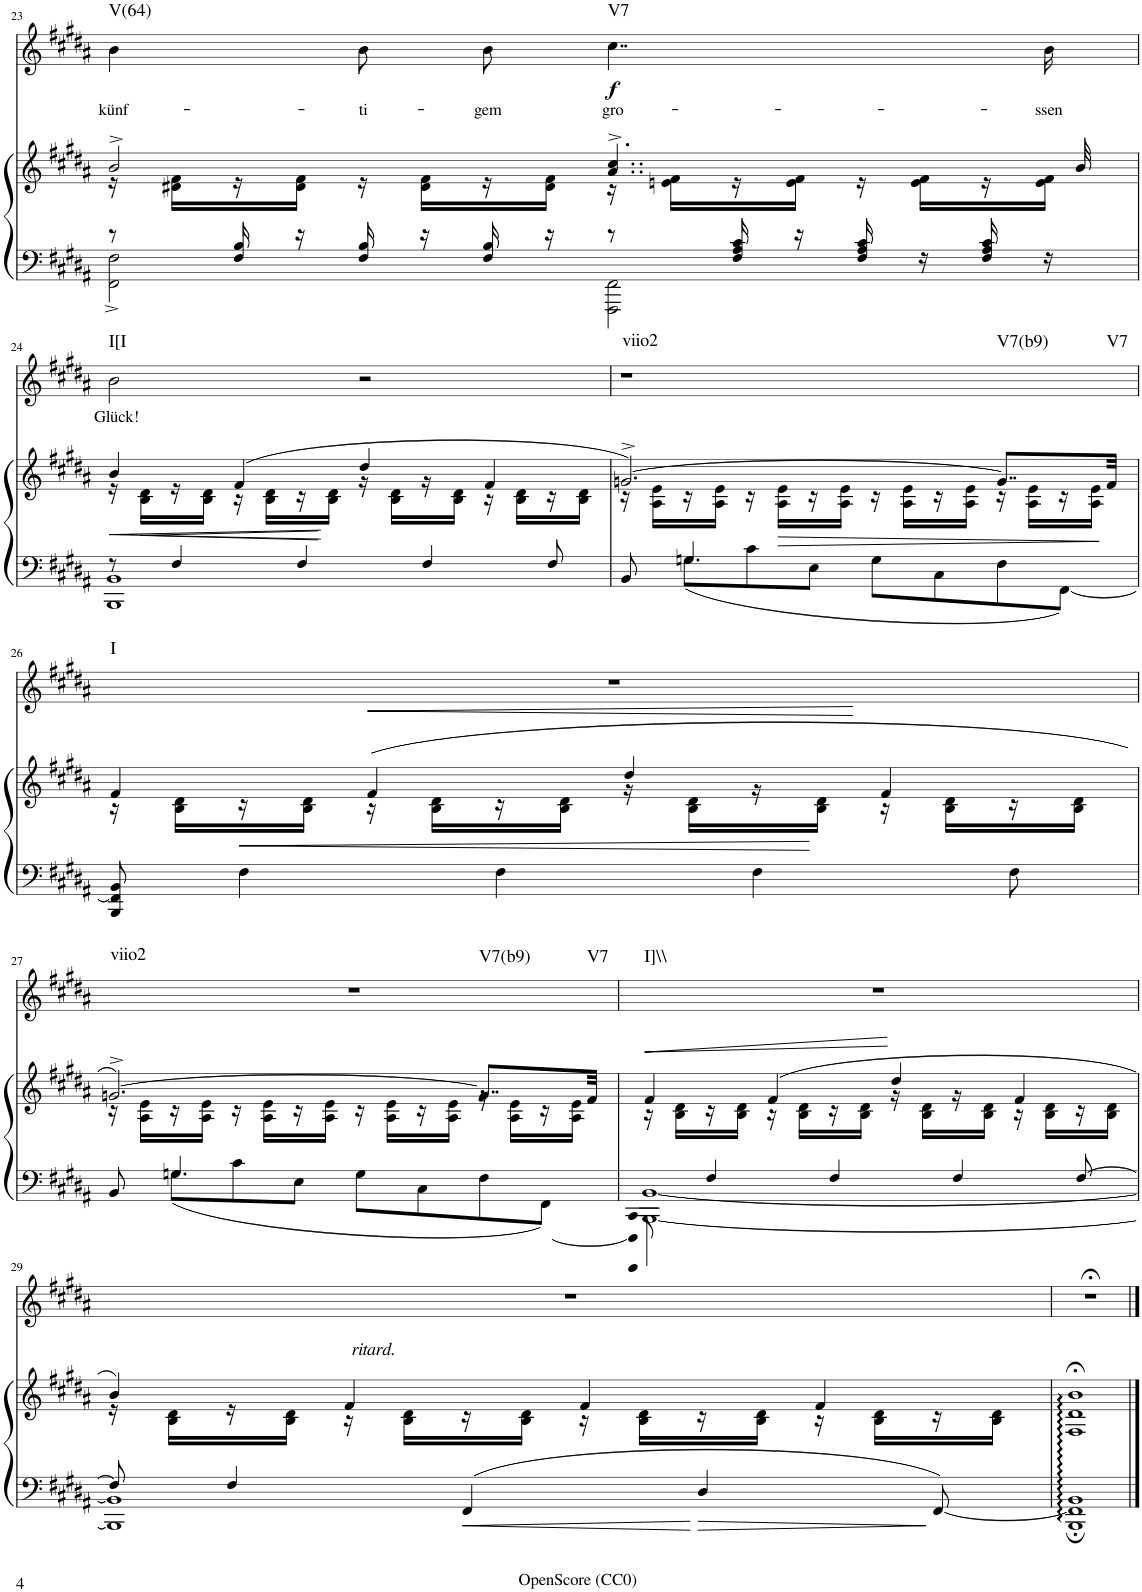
**kern	**kern	**dynam	**kern	**text	**dynam	**harte
*part2	*part2	*part2	*part1	*part1	*part1	*part1
*staff3	*staff2	*staff2/3	*staff1	*staff1	*staff1	*
*I"Piano	*	*	*I"Voice	*	*	*
*I'Pno	*	*	*	*	*	*
!!LO:PB:g=z
*clefF4	*clefG2	*	*clefG2	*	*	*
*k[f#c#g#d#a#]	*k[f#c#g#d#a#]	*	*k[f#c#g#d#a#]	*	*	*
*M4/4	*M4/4	*	*M4/4	*	*	*
*met(c)	*met(c)	*	*met(c)	*	*	*
=23	=23	=23	=23	=23	=23	=23
*^	*^	*	*	*	*	*
!	!	!	!	!	!	!LO:LY:b	!	!LO:H:kt=V(64)
8r	2FF#\^ 2F#\^	2b^/	16r	.	4b\	künf-	.	N
.	.	.	16d#X\ 16f#\LL	.	.	.	.	.
16F#/ 16B/	.	.	16r	.	.	.	.	.
16r	.	.	16d#\ 16f#\JJ	.	.	.	.	.
!	!	!	!	!	!	!LO:LY:b	!	!
16F#/ 16B/	.	.	16r	.	8b\L	-ti-	.	.
16r	.	.	16d#\ 16f#\LL	.	.	.	.	.
!	!	!	!	!	!	!LO:LY:b	!	!
16F#/ 16B/	.	.	16r	.	8b\J	-gem	.	.
16r	.	.	16d#\ 16f#\JJ	.	.	.	.	.
!	!	!LO:TX:a:t=.	!	!	!	!	!	!
!	!	!	!	!	!	!LO:LY:b	!LO:DY:b	!LO:H:kt=V7
8r	2FFF#\ 2FF#\	4..a#/^ 4..cc#/^	16r	.	4..cc#\	gro-	f	N
.	.	.	16en\ 16f#\LL	.	.	.	.	.
16F#/ 16A#/ 16c#/	.	.	16r	.	.	.	.	.
16r	.	.	16e\ 16f#\JJ	.	.	.	.	.
16F#/ 16A#/ 16c#/	.	.	16r	.	.	.	.	.
16r	.	.	16e\ 16f#\LL	.	.	.	.	.
16F#/ 16A#/ 16c#/	.	.	16r	.	.	.	.	.
!	!	!	!	!	!	!LO:LY:b	!	!
16r	.	32ryy	16e\ 16f#\JJ	.	16b\	-ssen	.	.
.	.	32b/	.	.	.	.	.	.
!!LO:LB:g=z
=24	=24	=24	=24	=24	=24	=24	=24	=24
!	!	!	!	!LO:HP:b	!	!LO:LY:b	!	!LO:H:kt=I[I
8r	1BBB 1BB	4b/	16r	<	2b\	Glück!	.	N
!	!	!	!	!LO:HP:b	!	!	!	!
.	.	.	16B\ 16d#\LL	<	.	.	.	.
4F#/	.	.	16r	.	.	.	.	.
.	.	.	16B\ 16d#\JJ	.	.	.	.	.
.	.	(4f#/	16r	.	.	.	.	.
.	.	.	16B\ 16d#\LL	.	.	.	.	.
4F#/	.	.	16r	.	.	.	.	.
.	.	.	16B\ 16d#\JJ	[	.	.	.	.
.	.	4dd#/	16r	.	2r	.	.	.
.	.	.	16B\ 16d#\LL	.	.	.	.	.
4F#/	.	.	16r	.	.	.	.	.
.	.	.	16B\ 16d#\JJ	.	.	.	.	.
.	.	4f#/	16r	.	.	.	.	.
.	.	.	16B\ 16d#\LL	.	.	.	.	.
8F#/	.	.	16r	.	.	.	.	.
.	.	.	16B\ 16d#\JJ	.	.	.	.	.
=25	=25	=25	=25	=25	=25	=25	=25	=25
!	!	!	!	!	!	!	!	!LO:H:n=1:kt=viio2
!	!	!	!	!	!	!	!	!LO:H:n=2:kt=V7(b9)
!	!	!	!	!	!	!	!	!LO:H:n=3:kt=V7
8BB/	8ryy	[2.gn^>/)	16r	.	1r	.	.	N N N
.	.	.	16A#\ 16e\LL	.	.	.	.	.
!LO:N:head=solid	!	!	!	!	!	!	!	!
4.Gn/	8G\L	.	16r	.	.	.	.	.
.	.	.	16A#\ 16e\JJ	.	.	.	.	.
.	8c#\	.	16r	.	.	.	.	.
!	!	!	!	!LO:HP:b	!	!	!	!
.	.	.	16A#\ 16e\LL	>	.	.	.	.
.	8E\J	.	16r	.	.	.	.	.
.	.	.	16A#\ 16e\JJ	.	.	.	.	.
2ryy	8G\L	.	16r	.	.	.	.	.
.	.	.	16A#\ 16e\LL	.	.	.	.	.
.	8C#\	.	16r	.	.	.	.	.
.	.	.	16A#\ 16e\JJ	.	.	.	.	.
.	8F#\	8..g/L]	16r	.	.	.	.	.
.	.	.	16A#\ 16e\LL	.	.	.	.	.
.	[8FF#\J	.	16r	.	.	.	.	.
.	.	.	16A#\ 16e\JJ	.	.	.	.	.
.	.	32f#/Jkk	.	[	.	.	.	.
*v	*v	*	*	*	*	*	*	*
!!LO:LB:g=z
=26	=26	=26	=26	=26	=26	=26	=26
!	!	!	!	!	!	!	!LO:H:kt=I
8BBB/ 8FF#/] 8BB/	4f#/	16r	.	1r	.	.	N
.	.	16B\ 16d#\LL	.	.	.	.	.
!	!	!	!LO:HP:b	!	!	!	!
4F#\	.	16r	<	.	.	.	.
.	.	16B\ 16d#\JJ	.	.	.	.	.
!	!	!	!LO:HP:b	!	!	!	!
.	(4f#/	16r	<	.	.	.	.
.	.	16B\ 16d#\LL	.	.	.	.	.
4F#\	.	16r	.	.	.	.	.
.	.	16B\ 16d#\JJ	.	.	.	.	.
.	4dd#/	16r	.	.	.	.	.
.	.	16B\ 16d#\LL	.	.	.	.	.
4F#\	.	16r	.	.	.	.	.
.	.	16B\ 16d#\JJ	[	.	.	.	.
.	4f#/	16r	]	.	.	.	.
.	.	16B\ 16d#\LL	.	.	.	.	.
8F#\	.	16r	.	.	.	.	.
.	.	16B\ 16d#\JJ	.	.	.	.	.
!!LO:LB:g=z
=27	=27	=27	=27	=27	=27	=27	=27
*^	*	*	*	*	*	*	*
!	!	!	!	!	!	!	!	!LO:H:n=1:kt=viio2
!	!	!	!	!	!	!	!	!LO:H:n=2:kt=V7(b9)
!	!	!	!	!	!	!	!	!LO:H:n=3:kt=V7
8BB/	8ryy	[2.gn^>/)	16r	.	1r	.	.	N N N
.	.	.	16A#\ 16e\LL	.	.	.	.	.
!LO:N:head=solid	!	!	!	!	!	!	!	!
4.Gn/	8G\L	.	16r	.	.	.	.	.
.	.	.	16A#\ 16e\JJ	.	.	.	.	.
.	8c#\	.	16r	.	.	.	.	.
.	.	.	16A#\ 16e\LL	.	.	.	.	.
.	8E\J	.	16r	.	.	.	.	.
.	.	.	16A#\ 16e\JJ	.	.	.	.	.
2ryy	8G\L	.	16r	.	.	.	.	.
.	.	.	16A#\ 16e\LL	.	.	.	.	.
.	8C#\	.	16r	.	.	.	.	.
.	.	.	16A#\ 16e\JJ	.	.	.	.	.
.	8F#\	8..g/L]	16r	.	.	.	.	.
.	.	.	16A#\ 16e\LL	.	.	.	.	.
.	[8FF#\J	.	16r	.	.	.	.	.
.	.	.	16A#\ 16e\JJ	.	.	.	.	.
.	.	32f#/Jkk	.	.	.	.	.	.
=28	=28	=28	=28	=28	=28	=28	=28	=28
!	!	!	!	!LO:HP:b	!	!	!	!LO:H:kt=I]\\
8BBB/ 8FF#/] 8BB/	[1BBB [1BB	4f#/	16r	<	1r	.	.	N
.	.	.	16B\ 16d#\LL	.	.	.	.	.
4F#/	.	.	16r	.	.	.	.	.
.	.	.	16B\ 16d#\JJ	.	.	.	.	.
.	.	(4f#/	16r	.	.	.	.	.
.	.	.	16B\ 16d#\LL	.	.	.	.	.
4F#/	.	.	16r	.	.	.	.	.
.	.	.	16B\ 16d#\JJ	.	.	.	.	.
.	.	4dd#/	16r	[	.	.	.	.
.	.	.	16B\ 16d#\LL	.	.	.	.	.
4F#/	.	.	16r	.	.	.	.	.
.	.	.	16B\ 16d#\JJ	.	.	.	.	.
.	.	4f#/	16r	.	.	.	.	.
.	.	.	16B\ 16d#\LL	.	.	.	.	.
[8F#/	.	.	16r	.	.	.	.	.
.	.	.	16B\ 16d#\JJ	.	.	.	.	.
!!LO:LB:g=z
=29	=29	=29	=29	=29	=29	=29	=29	=29
*	*	*	*	*	*^	*	*	*
8F#/]	1BBB] 1BB]	4b/)	16r	.	1r	4ryy	.	.	.
.	.	.	16B\ 16d#\LL	.	.	.	.	.	.
4F#/	.	.	16r	.	.	.	.	.	.
.	.	.	16B\ 16d#\JJ	.	.	.	.	.	.
!	!	!	!	!	!	!LO:TX:b:i:t=ritard.	!	!	!
.	.	4f#/	16r	.	.	4ryy	.	.	.
.	.	.	16B\ 16d#\LL	.	.	.	.	.	.
4FF#/	.	.	16r	.	.	.	.	.	.
.	.	.	16B\ 16d#\JJ	.	.	.	.	.	.
.	.	4f#/	16r	.	.	4ryy	.	.	.
.	.	.	16B\ 16d#\LL	.	.	.	.	.	.
4D#/	.	.	16r	[	.	.	.	.	.
.	.	.	16B\ 16d#\JJ	.	.	.	.	.	.
.	.	4f#/	16r	.	.	4ryy	.	.	.
.	.	.	16B\ 16d#\LL	.	.	.	.	.	.
[<8FF#/	.	.	16r	.	.	.	.	.	.
.	.	.	16B\ 16d#\JJ	.	.	.	.	.	.
*v	*v	*	*	*	*v	*v	*	*	*
*	*v	*v	*	*	*	*	*
=30	=30	=30	=30	=30	=30	=30
1BBB; 1FF#]; 1BB;	1F#:;< 1d#:;< 1b:;<	.	1r;<	.	.	.
==	==	==	==	==	==	==
*-	*-	*-	*-	*-	*-	*-
